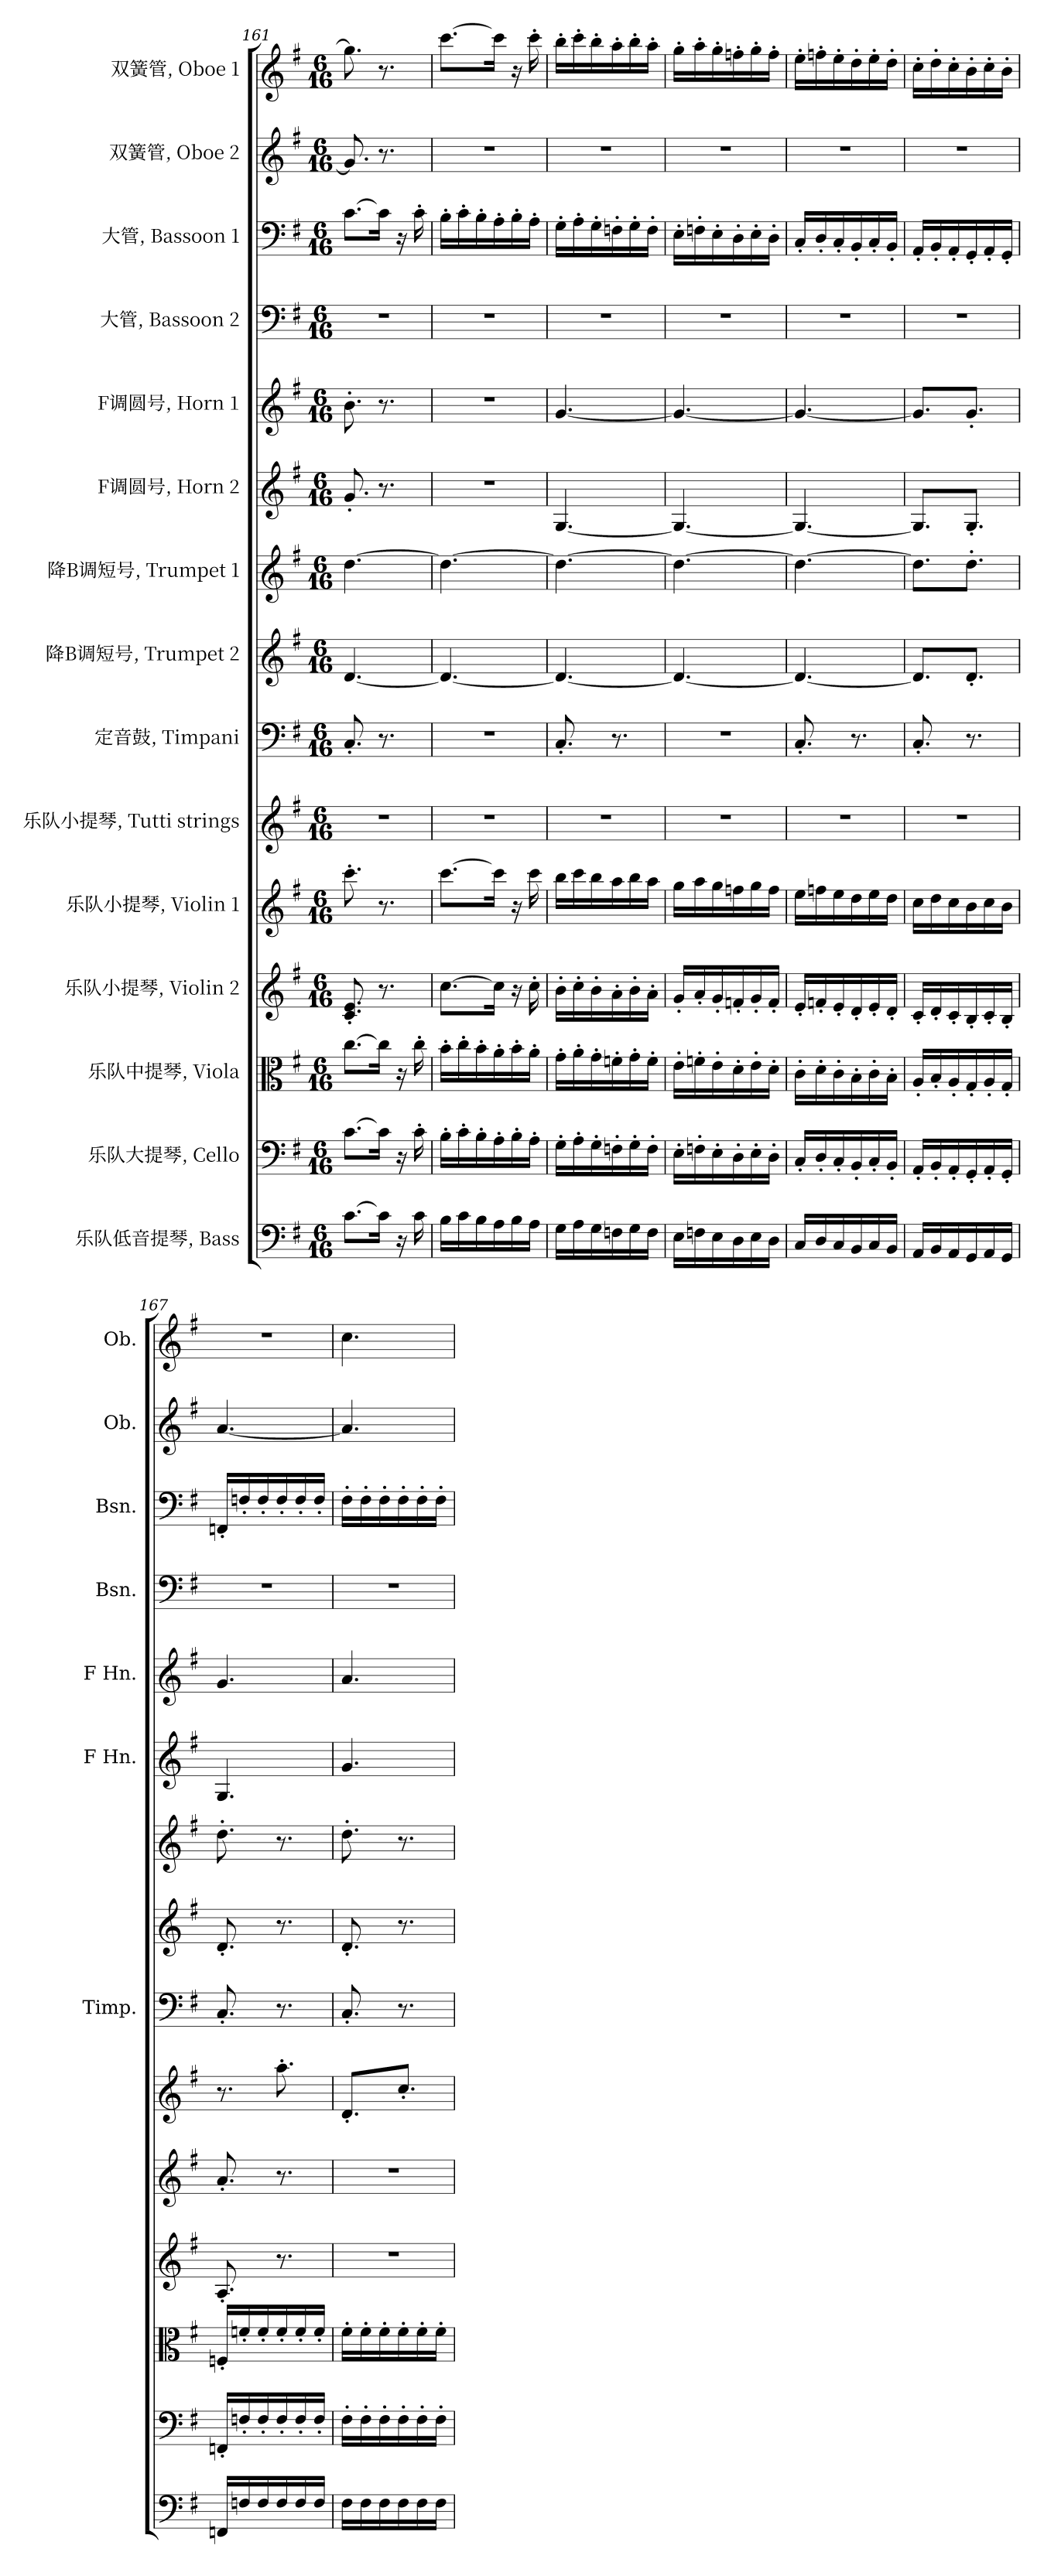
**kern	**kern	**kern	**kern	**kern	**kern	**kern	**kern	**kern	**kern	**kern	**kern	**kern	**kern	**kern
*part15	*part14	*part13	*part12	*part11	*part10	*part9	*part8	*part7	*part6	*part5	*part4	*part3	*part2	*part1
*staff15	*staff14	*staff13	*staff12	*staff11	*staff10	*staff9	*staff8	*staff7	*staff6	*staff5	*staff4	*staff3	*staff2	*staff1
*I"乐队低音提琴, Bass	*I"乐队大提琴, Cello	*I"乐队中提琴, Viola	*I"乐队小提琴, Violin 2	*I"乐队小提琴, Violin 1	*I"乐队小提琴, Tutti strings	*I"定音鼓, Timpani	*I"降B调短号, Trumpet 2	*I"降B调短号, Trumpet 1	*I"F调圆号, Horn 2	*I"F调圆号, Horn 1	*I"大管, Bassoon 2	*I"大管, Bassoon 1	*I"双簧管, Oboe 2	*I"双簧管, Oboe 1
*	*	*	*	*	*	*I'Timp.	*	*	*I'F Hn.	*I'F Hn.	*I'Bsn.	*I'Bsn.	*I'Ob.	*I'Ob.
*clefF4	*clefF4	*clefC3	*clefG2	*clefG2	*clefG2	*clefF4	*clefG2	*clefG2	*clefG2	*clefG2	*clefF4	*clefF4	*clefG2	*clefG2
*ITrd7c12	*	*	*	*	*	*	*ITrd1c2	*ITrd1c2	*ITrd4c7	*ITrd4c7	*	*	*	*
*k[f#]	*k[f#]	*k[f#]	*k[f#]	*k[f#]	*k[f#]	*k[f#]	*k[b-]	*k[b-]	*k[]	*k[]	*k[f#]	*k[f#]	*k[f#]	*k[f#]
*M6/16	*M6/16	*M6/16	*M6/16	*M6/16	*M6/16	*M6/16	*M6/16	*M6/16	*M6/16	*M6/16	*M6/16	*M6/16	*M6/16	*M6/16
*MM128	*MM128	*MM128	*MM128	*MM128	*MM128	*MM128	*MM128	*MM128	*MM128	*MM128	*MM128	*MM128	*MM128	*MM128
=161	=161	=161	=161	=161	=161	=161	=161	=161	=161	=161	=161	=161	=161	=161
[8.C\L	[8.c\L	[8.cc\L	8.c/' 8.e/'	8.ccc'\	4.r	8.C'/	[4.c/	[4.cc\	8.c'/	8.e'\	4.r	[8.c\L	8.g/]	8.gg\]
*	*	*	*	*	*	*	*	*	*	*	*	*	*	*MM122
16C\Jk]	16c\Jk]	16cc\Jk]	8.r	8.r	.	8.r	.	.	8.r	8.r	.	16c\Jk]	8.r	8.r
16r	16r	16r	.	.	.	.	.	.	.	.	.	16r	.	.
16C\	16c'\	16cc'\	.	.	.	.	.	.	.	.	.	16c'\	.	.
!!LO:PB:g=z
=162	=162	=162	=162	=162	=162	=162	=162	=162	=162	=162	=162	=162	=162	=162
*	*	*	*	*	*	*	*	*	*	*	*	*	*	*MM128
16BB\LL	16B'\LL	16b'\LL	[8.cc\L	[8.ccc\L	4.r	4.r	4.c/_	4.cc\_	4.r	4.r	4.r	16B'\LL	4.r	[8.ccc\L
16C\	16c'\	16cc'\	.	.	.	.	.	.	.	.	.	16c'\	.	.
16BB\	16B'\	16b'\	.	.	.	.	.	.	.	.	.	16B'\	.	.
16AA\	16A'\	16a'\	16cc\Jk]	16ccc\Jk]	.	.	.	.	.	.	.	16A'\	.	16ccc\Jk]
16BB\	16B'\	16b'\	16r	16r	.	.	.	.	.	.	.	16B'\	.	16r
16AA\JJ	16A'\JJ	16a'\JJ	16cc'\	16ccc\	.	.	.	.	.	.	.	16A'\JJ	.	16ccc'\
=163	=163	=163	=163	=163	=163	=163	=163	=163	=163	=163	=163	=163	=163	=163
16GG\LL	16G'\LL	16g'\LL	16b'\LL	16bb\LL	4.r	8.C'/	4.c/_	4.cc\_	[4.C/	[4.c/	4.r	16G'\LL	4.r	16bb'\LL
16AA\	16A'\	16a'\	16cc'\	16ccc\	.	.	.	.	.	.	.	16A'\	.	16ccc'\
16GG\	16G'\	16g'\	16b'\	16bb\	.	.	.	.	.	.	.	16G'\	.	16bb'\
16FFn\	16Fn'\	16fn'\	16a'\	16aa\	.	8.r	.	.	.	.	.	16Fn'\	.	16aa'\
16GG\	16G'\	16g'\	16b'\	16bb\	.	.	.	.	.	.	.	16G'\	.	16bb'\
16FF\JJ	16F'\JJ	16f'\JJ	16a'\JJ	16aa\JJ	.	.	.	.	.	.	.	16F'\JJ	.	16aa'\JJ
=164	=164	=164	=164	=164	=164	=164	=164	=164	=164	=164	=164	=164	=164	=164
16EE\LL	16E'\LL	16e'\LL	16g'/LL	16gg\LL	4.r	4.r	4.c/_	4.cc\_	4.C/_	4.c/_	4.r	16E'\LL	4.r	16gg'\LL
16FFn\	16Fn'\	16fn'\	16a'/	16aa\	.	.	.	.	.	.	.	16Fn'\	.	16aa'\
16EE\	16E'\	16e'\	16g'/	16gg\	.	.	.	.	.	.	.	16E'\	.	16gg'\
16DD\	16D'\	16d'\	16fn'/	16ffn\	.	.	.	.	.	.	.	16D'\	.	16ffn'\
16EE\	16E'\	16e'\	16g'/	16gg\	.	.	.	.	.	.	.	16E'\	.	16gg'\
16DD\JJ	16D'\JJ	16d'\JJ	16f'/JJ	16ff\JJ	.	.	.	.	.	.	.	16D'\JJ	.	16ff'\JJ
=165	=165	=165	=165	=165	=165	=165	=165	=165	=165	=165	=165	=165	=165	=165
16CC/LL	16C'/LL	16c'\LL	16e'/LL	16ee\LL	4.r	8.C'/	4.c/_	4.cc\_	4.C/_	4.c/_	4.r	16C'/LL	4.r	16ee'\LL
16DD/	16D'/	16d'\	16fn'/	16ffn\	.	.	.	.	.	.	.	16D'/	.	16ffn'\
16CC/	16C'/	16c'\	16e'/	16ee\	.	.	.	.	.	.	.	16C'/	.	16ee'\
16BBB/	16BB'/	16B'\	16d'/	16dd\	.	8.r	.	.	.	.	.	16BB'/	.	16dd'\
16CC/	16C'/	16c'\	16e'/	16ee\	.	.	.	.	.	.	.	16C'/	.	16ee'\
16BBB/JJ	16BB'/JJ	16B'\JJ	16d'/JJ	16dd\JJ	.	.	.	.	.	.	.	16BB'/JJ	.	16dd'\JJ
=166	=166	=166	=166	=166	=166	=166	=166	=166	=166	=166	=166	=166	=166	=166
16AAA/LL	16AA'/LL	16A'/LL	16c'/LL	16cc\LL	4.r	8.C'/	8.c/L]	8.cc\L]	8.C/L]	8.c/L]	4.r	16AA'/LL	4.r	16cc'\LL
16BBB/	16BB'/	16B'/	16d'/	16dd\	.	.	.	.	.	.	.	16BB'/	.	16dd'\
16AAA/	16AA'/	16A'/	16c'/	16cc\	.	.	.	.	.	.	.	16AA'/	.	16cc'\
*	*	*	*	*	*	*	*	*	*	*	*	*	*	*MM126
16GGG/	16GG'/	16G'/	16B'/	16b\	.	8.r	8.c'/J	8.cc'\J	8.C'/J	8.c'/J	.	16GG'/	.	16b'\
16AAA/	16AA'/	16A'/	16c'/	16cc\	.	.	.	.	.	.	.	16AA'/	.	16cc'\
16GGG/JJ	16GG'/JJ	16G'/JJ	16B'/JJ	16b\JJ	.	.	.	.	.	.	.	16GG'/JJ	.	16b'\JJ
!!LO:PB:g=z
=167	=167	=167	=167	=167	=167	=167	=167	=167	=167	=167	=167	=167	=167	=167
*	*	*	*	*	*	*	*	*	*	*	*	*	*	*MM120
16FFFn/LL	16FFn'/LL	16Fn'/LL	8.A'/	8.a'/	8.r	8.C'/	8.c'/	8.cc'\	4.C/	4.c/	4.r	16FFn'/LL	[4.a/	4.r
16FFn/	16Fn'/	16fn'/	.	.	.	.	.	.	.	.	.	16Fn'/	.	.
16FF/	16F'/	16f'/	.	.	.	.	.	.	.	.	.	16F'/	.	.
16FF/	16F'/	16f'/	8.r	8.r	8.aa'\	8.r	8.r	8.r	.	.	.	16F'/	.	.
16FF/	16F'/	16f'/	.	.	.	.	.	.	.	.	.	16F'/	.	.
16FF/JJ	16F'/JJ	16f'/JJ	.	.	.	.	.	.	.	.	.	16F'/JJ	.	.
=168	=168	=168	=168	=168	=168	=168	=168	=168	=168	=168	=168	=168	=168	=168
16FF#\LL	16F#'\LL	16f#'\LL	4.r	4.r	8.d'/L	8.C'/	8.c'/	8.cc'\	4.c/	4.d/	4.r	16F#'\LL	4.a/]	4.cc\
16FF#\	16F#'\	16f#'\	.	.	.	.	.	.	.	.	.	16F#'\	.	.
16FF#\	16F#'\	16f#'\	.	.	.	.	.	.	.	.	.	16F#'\	.	.
16FF#\	16F#'\	16f#'\	.	.	8.cc'/J	8.r	8.r	8.r	.	.	.	16F#'\	.	.
16FF#\	16F#'\	16f#'\	.	.	.	.	.	.	.	.	.	16F#'\	.	.
16FF#\JJ	16F#'\JJ	16f#'\JJ	.	.	.	.	.	.	.	.	.	16F#'\JJ	.	.
=	=	=	=	=	=	=	=	=	=	=	=	=	=	=
*-	*-	*-	*-	*-	*-	*-	*-	*-	*-	*-	*-	*-	*-	*-
